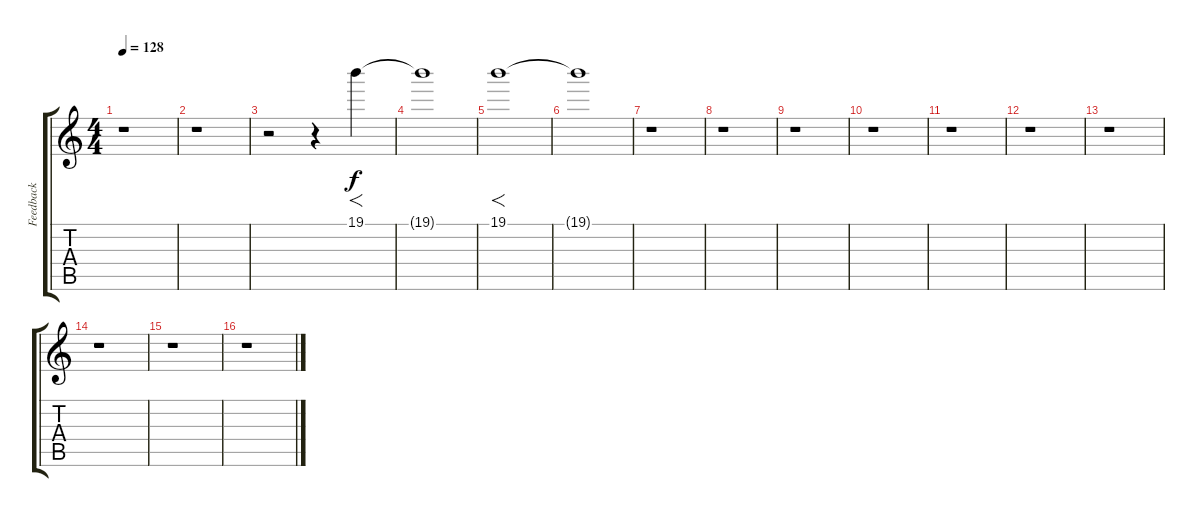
\track ("Feedback" "Feedback") {instrument guitarharmonics}
\staff {score tabs}
\tuning (E4 B3 G3 D3 A2 E2) {hide}
\ts (4 4)
\tempo 128
\clef g2
\ks c
r.1{dy f} |
r.1 |
r.2 r.4 19.1.4{f} |
19.1{t}.1 |
19.1.1{f} |
19.1{t}.1 |
r.1 |
r.1 |
r.1 |
r.1 |
r.1 |
r.1 |
r.1 |
r.1 |
r.1 |
r.1
